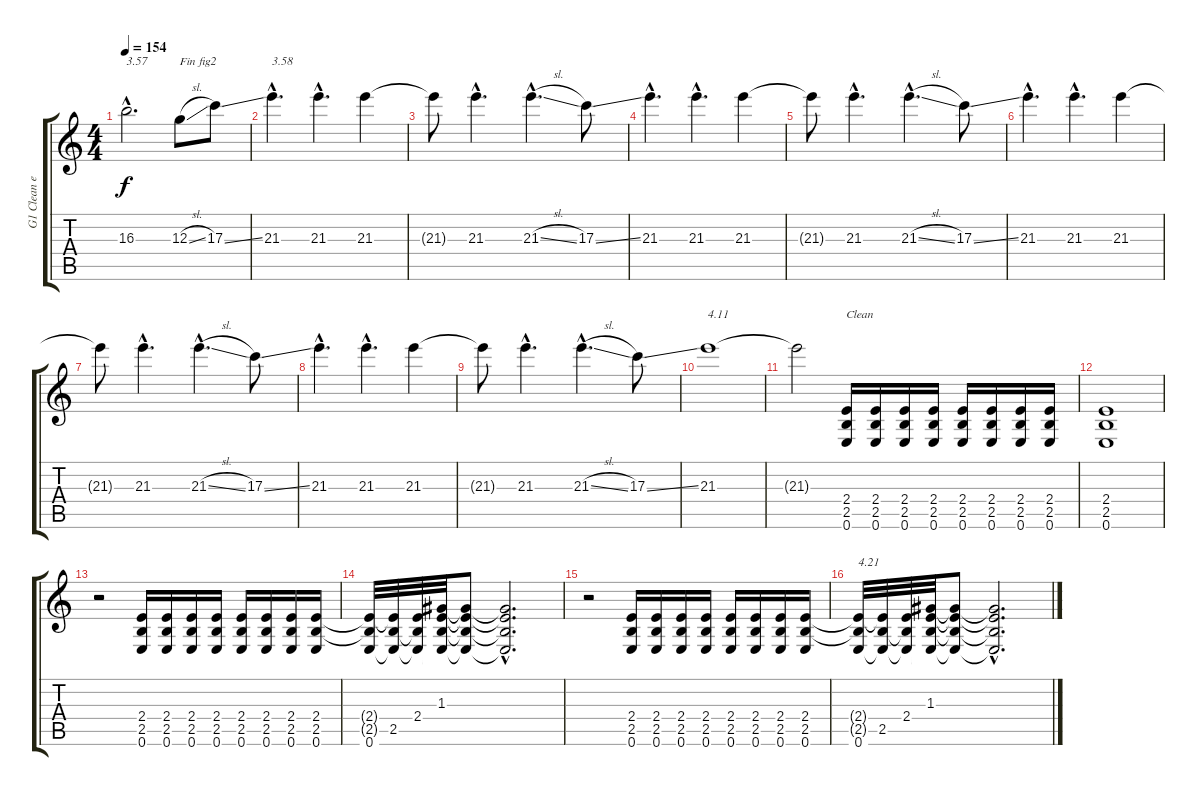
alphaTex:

\track ("G1 Clean et Disto" "G1 Clean e") {instrument acousticguitarsteel}
\staff {score tabs}
\tuning (E4 B3 G3 D3 A2 E2) {hide}
\ts (4 4)
\tempo 154
\clef g2
\ks c
16.3{hac}.2{d txt "3.57" dy f} 12.3{sl}.8{txt "Fin fig2"} 17.3{ss}.8 |
21.3{hac}.4{d txt "3.58"} 21.3{hac}.4{d} 21.3.4 |
21.3{t}.8 21.3{hac}.4{d} 21.3{sl hac}.4{d} 17.3{ss}.8 |
21.3{hac}.4{d} 21.3{hac}.4{d} 21.3.4 |
21.3{t}.8 21.3{hac}.4{d} 21.3{sl hac}.4{d} 17.3{ss}.8 |
21.3{hac}.4{d} 21.3{hac}.4{d} 21.3.4 |
21.3{t}.8 21.3{hac}.4{d} 21.3{sl hac}.4{d} 17.3{ss}.8 |
21.3{hac}.4{d} 21.3{hac}.4{d} 21.3.4 |
21.3{t}.8 21.3{hac}.4{d} 21.3{sl hac}.4{d} 17.3{ss}.8 |
21.3.1{txt "4.11"} |
21.3{t}.2 (2.4 2.5 0.6).16{txt "Clean" instrument acousticguitarsteel} (2.4 2.5 0.6).16 (2.4 2.5 0.6).16 (2.4 2.5 0.6).16 (2.4 2.5 0.6).16 (2.4 2.5 0.6).16 (2.4 2.5 0.6).16 (2.4 2.5 0.6).16 |
(2.4 2.5 0.6).1 |
r.2 (2.4 2.5 0.6).16 (2.4 2.5 0.6).16 (2.4 2.5 0.6).16 (2.4 2.5 0.6).16 (2.4 2.5 0.6).16 (2.4 2.5 0.6).16 (2.4 2.5 0.6).16 (2.4 2.5 0.6).16 |
(2.4{t} 2.5{t} 0.6).32 (2.4{t} 2.5 0.6{t}).32 (2.4 2.5{t} 0.6{t}).32 (1.3 2.4{t} 2.5{t} 0.6{t}).32 (1.3{t} 2.4{t} 2.5{t} 0.6{t}).8 (1.3{hac t} 2.4{hac t} 2.5{hac t} 0.6{hac t}).2{d} |
r.2 (2.4 2.5 0.6).16 (2.4 2.5 0.6).16 (2.4 2.5 0.6).16 (2.4 2.5 0.6).16 (2.4 2.5 0.6).16 (2.4 2.5 0.6).16 (2.4 2.5 0.6).16 (2.4 2.5 0.6).16 |
(2.4{t} 2.5{t} 0.6).32{txt "4.21"} (2.4{t} 2.5 0.6{t}).32 (2.4 2.5{t} 0.6{t}).32 (1.3 2.4{t} 2.5{t} 0.6{t}).32 (1.3{t} 2.4{t} 2.5{t} 0.6{t}).8 (1.3{hac t} 2.4{hac t} 2.5{hac t} 0.6{hac t}).2{d}
